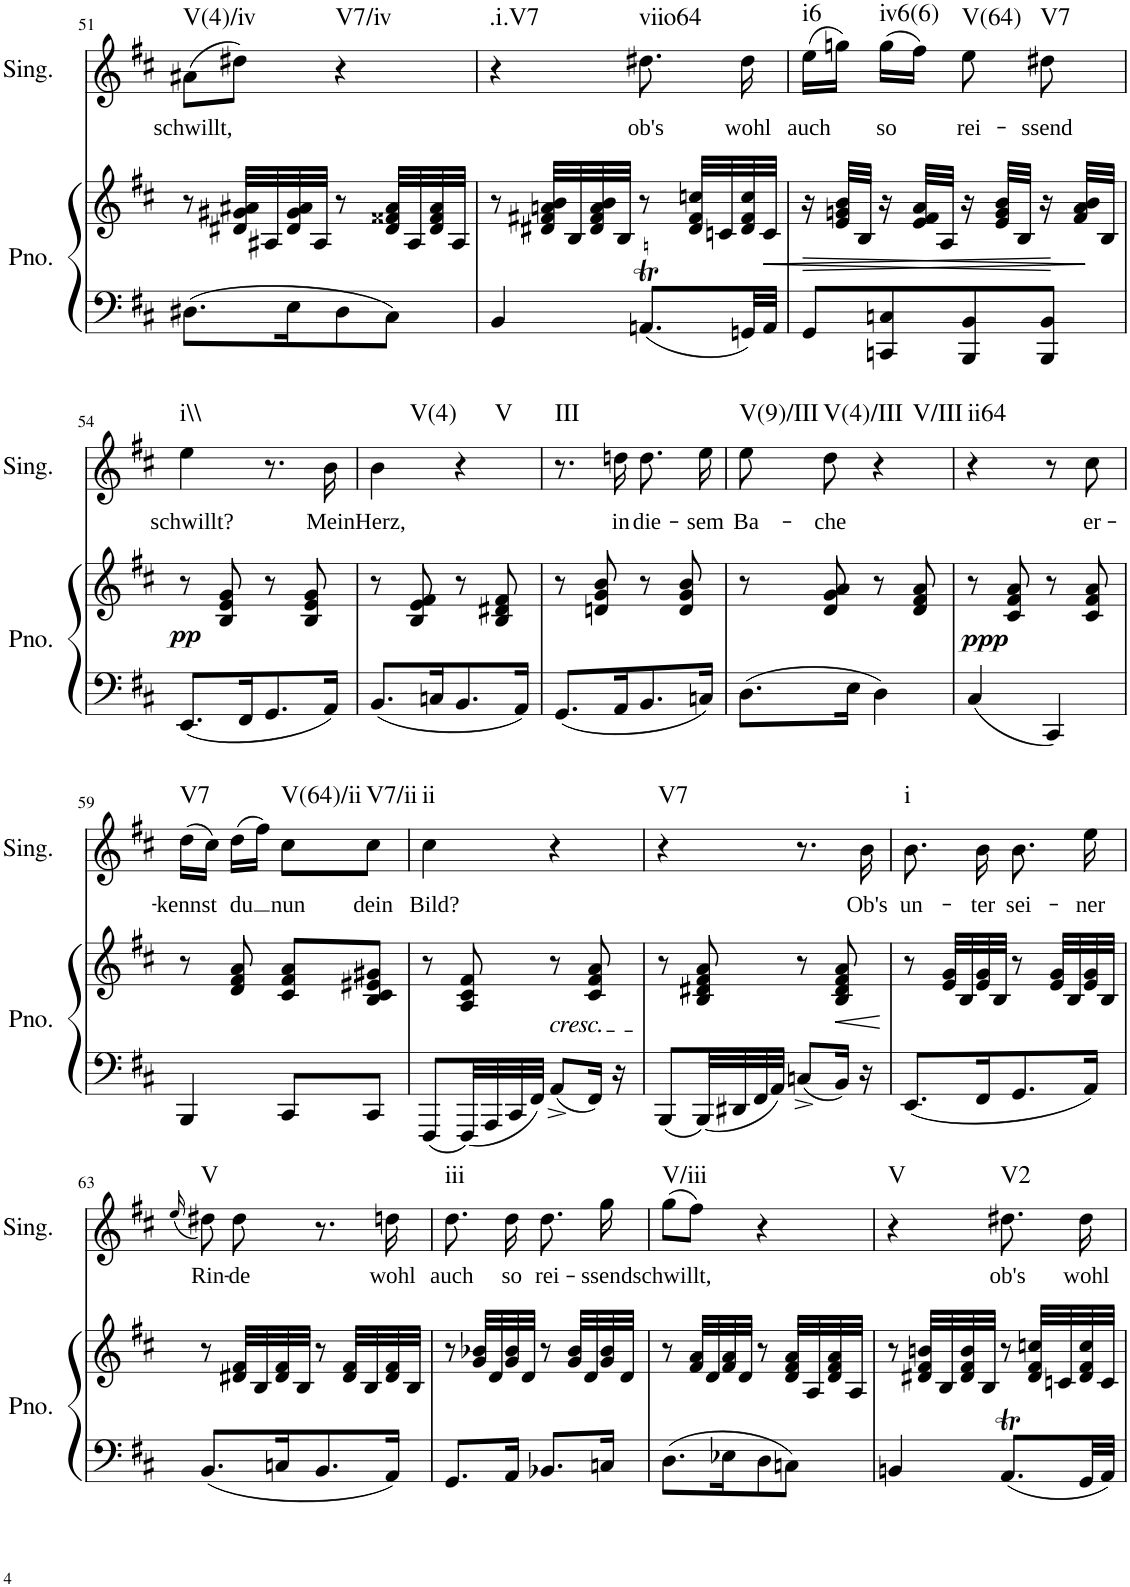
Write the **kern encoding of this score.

**kern	**kern	**dynam	**kern	**text	**harte
*part2	*part2	*part2	*part1	*part1	*part1
*staff3	*staff2	*staff2/3	*staff1	*staff1	*
*I"Pianoforte	*	*	*I"Singstimme	*	*
*I'Pno.	*	*	*I'Sing.	*	*
!!LO:PB:g=z
*clefF4	*clefG2	*	*clefG2	*	*
*k[f#c#]	*k[f#c#]	*	*k[f#c#]	*	*
*M2/4	*M2/4	*	*M2/4	*	*
=51	=51	=51	=51	=51	=51
!	!	!	!	!LO:LY:b	!LO:H:kt=V(4)/iv
8.D#X\L	8r	.	(8a#X\L	schwillt,	N
.	32d#X/ 32g#X/ 32a#X/LLL	.	8dd#X\J)	.	.
.	32A#X/	.	.	.	.
16E\K	32d#/ 32g#/ 32a#/	.	.	.	.
.	32A#/JJJ	.	.	.	.
!	!	!	!	!	!LO:H:kt=V7/iv
8D#\	8r	.	4r	.	N
8C#\J	32d#/ 32f##X/ 32a#/LLL	.	.	.	.
.	32A#/	.	.	.	.
.	32d#/ 32f##/ 32a#/	.	.	.	.
.	32A#/JJJ	.	.	.	.
=52	=52	=52	=52	=52	=52
!	!	!	!	!	!LO:H:kt=.i.V7
4BB/	8r	.	4r	.	N
.	32d#X/ 32f#X/ 32an/ 32b/LLL	.	.	.	.
.	32B/	.	.	.	.
.	32d#/ 32f#/ 32a/ 32b/	.	.	.	.
.	32B/JJJ	.	.	.	.
!	!	!	!	!LO:LY:b	!LO:H:kt=viio64
8.AAnT/L	8r	.	8.dd#X\	ob's	N
.	32d#/ 32f#/ 32ccn/LLL	.	.	.	.
.	32cn/	.	.	.	.
!	!	!	!	!LO:LY:b	!
32GGn/LL	32d#/ 32f#/ 32cc/	.	16dd#\	wohl	.
!	!	!LO:HP:b	!	!	!
32AA/JJJ	32c/JJJ	<	.	.	.
.	.	[	.	.	.
=53	=53	=53	=53	=53	=53
!	!	!LO:HP:b	!	!LO:LY:b	!LO:H:kt=i6
8GG/L	16r	>	(16ee\LL	auch	N
.	32e/ 32gn/ 32b/LLL	]	16ggn\JJ)	.	.
.	32B/JJJ	.	.	.	.
!	!	!	!	!LO:LY:b	!LO:H:kt=iv6(6)
8CCn/ 8Cn/	16r	.	(16gg\LL	so	N
.	32e/ 32f#/ 32a/LLL	.	16ff#\JJ)	.	.
.	32A/JJJ	.	.	.	.
!	!	!	!	!LO:LY:b	!LO:H:kt=V(64)
8BBB/ 8BB/	16r	.	8ee\	rei-	N
.	32e/ 32g/ 32b/LLL	.	.	.	.
.	32B/JJJ	.	.	.	.
!	!	!	!	!LO:LY:b	!LO:H:kt=V7
8BBB/ 8BB/J	16r	.	8dd#X\	-ssend	N
.	32f#/ 32a/ 32b/LLL	.	.	.	.
.	32B/JJJ	.	.	.	.
!!LO:LB:g=z
=54	=54	=54	=54	=54	=54
!	!	!LO:DY:b	!	!LO:LY:b	!LO:H:kt=i\\
8.EE/L	8r	pp	4ee\	schwillt?	N
.	8B/ 8e/ 8g/	.	.	.	.
16FF#/K	.	.	.	.	.
8.GG/	8r	.	8.r	.	.
.	8B/ 8e/ 8g/	.	.	.	.
!	!	!	!	!LO:LY:b	!
16AA/Jk	.	.	16b\	Mein	.
=55	=55	=55	=55	=55	=55
!	!	!	!	!LO:LY:b	!LO:H:kt=V(4)
8.BB/L	8r	.	4b\	Herz,	N
.	8B/ 8e/ 8f#/	.	.	.	.
16Cn/K	.	.	.	.	.
!	!	!	!	!	!LO:H:kt=V
8.BB/	8r	.	4r	.	N
.	8B/ 8d#X/ 8f#/	.	.	.	.
16AA/Jk	.	.	.	.	.
=56	=56	=56	=56	=56	=56
!	!	!	!	!	!LO:H:kt=III
8.GG/L	8r	.	8.r	.	N
.	8dn/ 8g/ 8b/	.	.	.	.
!	!	!	!	!LO:LY:b	!
16AA/K	.	.	16ddn\	in	.
!	!	!	!	!LO:LY:b	!
8.BB/	8r	.	8.dd\	die-	.
.	8d/ 8g/ 8b/	.	.	.	.
!	!	!	!	!LO:LY:b	!
16Cn/Jk	.	.	16ee\	-sem	.
=57	=57	=57	=57	=57	=57
!	!	!	!	!LO:LY:b	!LO:H:kt=V(9)/III
8.D\L	8r	.	8ee\	Ba-	N
!	!	!	!	!LO:LY:b	!LO:H:kt=V(4)/III
.	8d/ 8g/ 8a/	.	8dd\	-che	N
16E\Jk	.	.	.	.	.
!	!	!	!	!	!LO:H:kt=V/III
4D\	8r	.	4r	.	N
.	8d/ 8f#/ 8a/	.	.	.	.
=58	=58	=58	=58	=58	=58
!	!	!LO:DY:b	!	!	!LO:H:kt=ii64
4C#/	8r	ppp	4r	.	N
.	8c#/ 8f#/ 8a/	.	.	.	.
4CC#/	8r	.	8r	.	.
!	!	!	!	!LO:LY:b	!
.	8c#/ 8f#/ 8a/	.	8cc#\	er-	.
!!LO:LB:g=z
=59	=59	=59	=59	=59	=59
!	!	!	!	!LO:LY:b	!LO:H:kt=V7
4BBB/	8r	.	(16dd\LL	-kennst	N
.	.	.	16cc#\JJ)	.	.
!	!	!	!	!LO:LY:b	!
.	8d/ 8f#/ 8a/	.	(16dd\LL	du	.
.	.	.	16ff#\JJ)	.	.
!	!	!	!	!LO:LY:b	!LO:H:kt=V(64)/ii
8CC#/L	8c#/ 8f#/ 8a/L	.	8cc#\L	nun	N
!	!	!	!	!LO:LY:b	!LO:H:kt=V7/ii
8CC#/J	8B/ 8c#/ 8e#X/ 8g#X/J	.	8cc#\J	dein	N
=60	=60	=60	=60	=60	=60
!	!	!	!	!LO:LY:b	!LO:H:kt=ii
8FFF#/L	8r	.	4cc#\	Bild?	N
32FFF#/LL	8A/ 8c#/ 8f#/	.	.	.	.
32AAA/	.	.	.	.	.
32CC#/	.	.	.	.	.
32FF#/JJJ	.	.	.	.	.
!	!LO:TX:b:i:t=cresc.	!	!	!	!
8AA^/L	8r	.	4r	.	.
16FF#/Jk	8c#/ 8f#/ 8a/	.	.	.	.
16r	.	.	.	.	.
=61	=61	=61	=61	=61	=61
!	!	!	!	!	!LO:H:kt=V7
8BBB/L	8r	.	4r	.	N
32BBB/LL	8B/ 8d#X/ 8f#/ 8a/	.	.	.	.
32DD#X/	.	.	.	.	.
32FF#/	.	.	.	.	.
32AA/JJJ	.	.	.	.	.
8Cn^/L	8r	.	8.r	.	.
!	!	!LO:HP:b	!	!	!
16BB/Jk	8B/ 8d#/ 8f#/ 8a/	<	.	.	.
!	!	!	!	!LO:LY:b	!
16r	.	.	16b\	Ob's	.
.	.	[	.	.	.
=62	=62	=62	=62	=62	=62
!	!	!	!	!LO:LY:b	!LO:H:kt=i
8.EE/L	8r	.	8.b\	un-	N
.	32e/ 32g/LLL	.	.	.	.
.	32B/	.	.	.	.
!	!	!	!	!LO:LY:b	!
16FF#/K	32e/ 32g/	.	16b\	-ter	.
.	32B/JJJ	.	.	.	.
!	!	!	!	!LO:LY:b	!
8.GG/	8r	.	8.b\	sei-	.
.	32e/ 32g/LLL	.	.	.	.
.	32B/	.	.	.	.
!	!	!	!	!LO:LY:b	!
16AA/Jk	32e/ 32g/	.	16ee\	-ner	.
.	32B/JJJ	.	.	.	.
!!LO:LB:g=z
=63	=63	=63	=63	=63	=63
.	.	.	(16qee/	.	.
!	!	!	!	!LO:LY:b	!LO:H:kt=V
8.BB/L	8r	.	8dd#X\)	Rin-	N
!	!	!	!	!LO:LY:b	!
.	32d#X/ 32f#/LLL	.	8dd#\	-de	.
.	32B/	.	.	.	.
16Cn/K	32d#/ 32f#/	.	.	.	.
.	32B/JJJ	.	.	.	.
8.BB/	8r	.	8.r	.	.
.	32d#/ 32f#/LLL	.	.	.	.
.	32B/	.	.	.	.
!	!	!	!	!LO:LY:b	!
16AA/Jk	32d#/ 32f#/	.	16ddn\	wohl	.
.	32B/JJJ	.	.	.	.
=64	=64	=64	=64	=64	=64
!	!	!	!	!LO:LY:b	!LO:H:kt=iii
8.GG/L	8r	.	8.dd\	auch	N
.	32g/ 32b-X/LLL	.	.	.	.
.	32d/	.	.	.	.
!	!	!	!	!LO:LY:b	!
16AA/Jk	32g/ 32b-/	.	16dd\	so	.
.	32d/JJJ	.	.	.	.
!	!	!	!	!LO:LY:b	!
8.BB-X/L	8r	.	8.dd\	rei-	.
.	32g/ 32b-/LLL	.	.	.	.
.	32d/	.	.	.	.
!	!	!	!	!LO:LY:b	!
16Cn/Jk	32g/ 32b-/	.	16gg\	-ssend	.
.	32d/JJJ	.	.	.	.
=65	=65	=65	=65	=65	=65
!	!	!	!	!LO:LY:b	!LO:H:kt=V/iii
8.D\L	8r	.	(8gg\L	schwillt,	N
.	32f#/ 32a/LLL	.	8ff#\J)	.	.
.	32d/	.	.	.	.
16E-X\K	32f#/ 32a/	.	.	.	.
.	32d/JJJ	.	.	.	.
8D\	8r	.	4r	.	.
8Cn\J	32d/ 32f#/ 32a/LLL	.	.	.	.
.	32A/	.	.	.	.
.	32d/ 32f#/ 32a/	.	.	.	.
.	32A/JJJ	.	.	.	.
=66	=66	=66	=66	=66	=66
!	!	!	!	!	!LO:H:kt=V
4BBn/	8r	.	4r	.	N
.	32d#X/ 32f#/ 32bn/LLL	.	.	.	.
.	32B/	.	.	.	.
.	32d#/ 32f#/ 32b/	.	.	.	.
.	32B/JJJ	.	.	.	.
!	!	!	!	!LO:LY:b	!LO:H:kt=V2
8.AAT/L	8r	.	8.dd#X\	ob's	N
.	32d#/ 32f#/ 32ccn/LLL	.	.	.	.
.	32cn/	.	.	.	.
!	!	!	!	!LO:LY:b	!
32GG/LL	32d#/ 32f#/ 32cc/	.	16dd#\	wohl	.
32AA/JJJ	32c/JJJ	.	.	.	.
=	=	=	=	=	=
*-	*-	*-	*-	*-	*-
